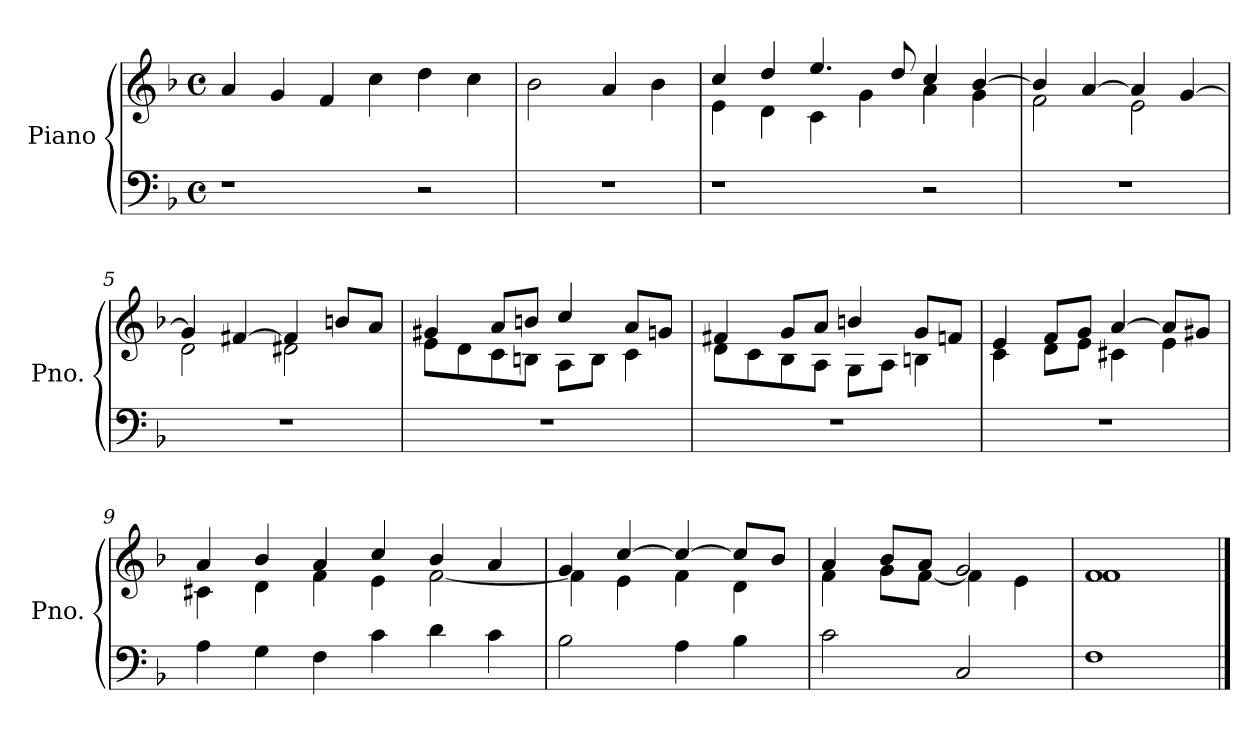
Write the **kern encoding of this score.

**kern	**kern
*part1	*part1
*staff2	*staff1
*I"Piano	*
*I'Pno.	*
*clefF4	*clefG2
*k[b-]	*k[b-]
*M4/4	*M4/4
*met(c)	*met(c)
=1	=1
1r	4a/
.	4g/
.	4f/
.	4cc\
2r	4dd\
.	4cc\
=2	=2
1r	2b-\
.	4a/
.	4b-\
=3	=3
*	*^
1r	4cc/	4e\
.	4dd/	4d\
.	4.ee/	4c\
.	.	4g\
.	8dd/	.
2r	4cc/	4a\
.	[4b-/	4g\
=4	=4	=4
1r	4b-/]	2f\
.	[4a/	.
.	4a/]	2e\
.	[4g/	.
=5	=5	=5
1r	4g/]	2d\
.	[4f#X/	.
.	4f#/]	2d#X\
.	8bn/L	.
.	8a/J	.
=6	=6	=6
1r	4g#X/	8e\L
.	.	8d\
.	8a/L	8c\
.	8bn/J	8Bn\J
.	4cc/	8A\L
.	.	8B\J
.	8a/L	4c\
.	8gn/J	.
!!LO:LB:g=z	!!
=7	=7	=7
1r	4f#X/	8d\L
.	.	8c\
.	8g/L	8B-\
.	8a/J	8A\J
.	4bn/	8G\L
.	.	8A\J
.	8g/L	4Bn\
.	8fn/J	.
=8	=8	=8
1r	4e/	4c\
.	8f/L	8d\L
.	8g/J	8e\J
.	[4a/	4c#X\
.	8a/L]	4e\
.	8g#X/J	.
=9	=9	=9
4A\	4a/	4c#X\
4G\	4b-/	4d\
4F\	4a/	4f\
4c\	4cc/	4e\
4d\	4b-/	[2f\
4c\	4a/	.
=10	=10	=10
2B-\	4g/	4f\]
.	[4cc/	4e\
4A\	4cc/_	4f\
4B-\	8cc/L]	4d\
.	8b-/J	.
=11	=11	=11
2c\	4a/	4f\
.	8b-/L	8g\L
.	8a/J	[8f\J
2C/	2g/	4f\]
.	.	4e\
!!LO:LB:g=z	!!
=12	=12	=12
1F	1f	1f
*	*v	*v
==	==
*-	*-
